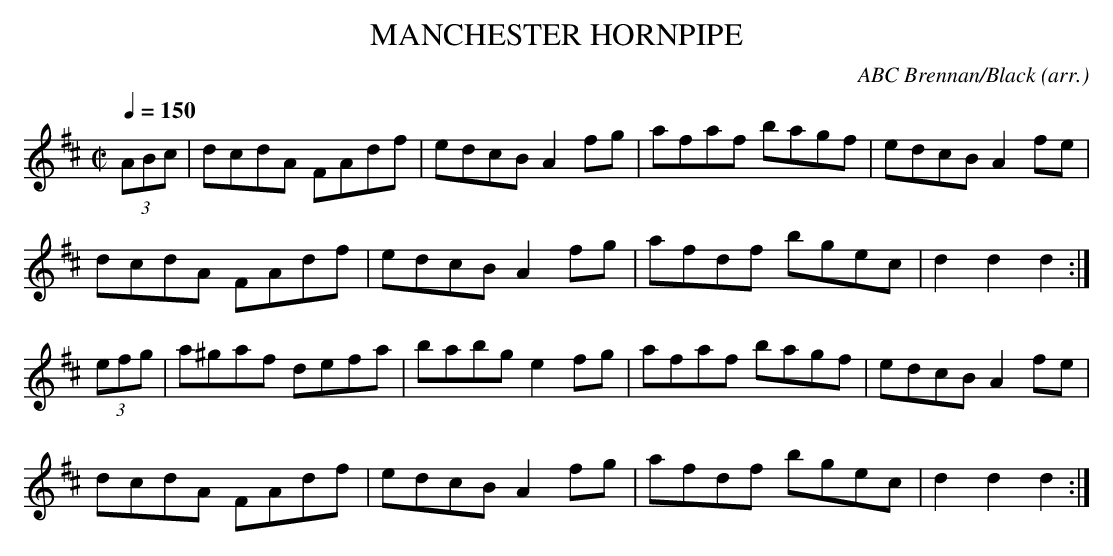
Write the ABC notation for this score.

X:1
T:MANCHESTER HORNPIPE
C:ABC Brennan/Black (arr.)
Q:1/4=150
M:C|
L:1/8 % dotted rhythm
K:D
(3ABc|dcdA FAdf|edcB A2fg|afaf bagf|edcB A2fe|
dcdA FAdf|edcB A2fg|afdf bgec|d2d2d2:|
(3efg|a^gaf defa|babge2fg|afaf bagf|edcBA2fe|
dcdA FAdf|edcBA2fg|afdf bgec|d2d2d2:|
